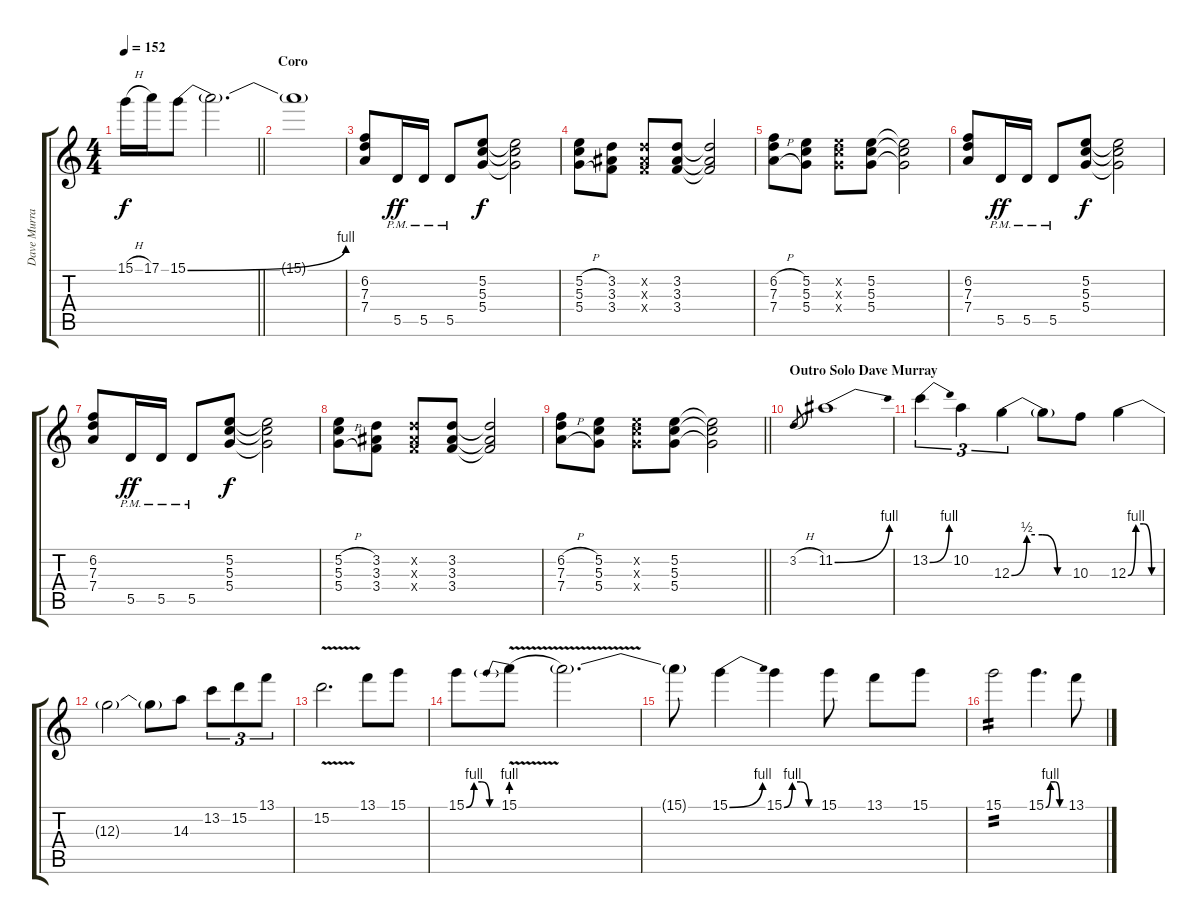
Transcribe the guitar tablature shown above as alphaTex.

\track ("Dave Murray" "Dave Murra") {instrument distortionguitar}
\staff {score tabs}
\tuning (E4 B3 G3 D3 A2 E2) {hide}
\ts (4 4)
\tempo 152
\clef g2
\barLineRight lightlight
\ks c
15.1{h}.16{dy f} 17.1.16 15.1{be (bend 0 0 60 4)}.8 15.1{t}.2{d} |
\section ("" "Coro")
15.1{t}.1{volume 11} |
(6.2 7.3 7.4).8{volume 11} 5.5{pm}.16{dy ff} 5.5{pm}.16 5.5{pm}.8 (5.2 5.3 5.4).8{dy f} (5.2{t} 5.3{t} 5.4{t}).2 |
(5.2{h} 5.3{h} 5.4{h}).8 (3.2 3.3 3.4).8 (3.2{x} 3.3{x} 3.4{x}).8 (3.2 3.3 3.4).8 (3.2{t} 3.3{t} 3.4{t}).2 |
(6.2{h} 7.3{h} 7.4{h}).8 (5.2 5.3 5.4).8 (5.2{x} 5.3{x} 5.4{x}).8 (5.2 5.3 5.4).8 (5.2{t} 5.3{t} 5.4{t}).2 |
(6.2 7.3 7.4).8 5.5{pm}.16{dy ff} 5.5{pm}.16 5.5{pm}.8 (5.2 5.3 5.4).8{dy f} (5.2{t} 5.3{t} 5.4{t}).2 |
(6.2 7.3 7.4).8 5.5{pm}.16{dy ff} 5.5{pm}.16 5.5{pm}.8 (5.2 5.3 5.4).8{dy f} (5.2{t} 5.3{t} 5.4{t}).2 |
(5.2{h} 5.3{h} 5.4{h}).8 (3.2 3.3 3.4).8 (3.2{x} 3.3{x} 3.4{x}).8 (3.2 3.3 3.4).8 (3.2{t} 3.3{t} 3.4{t}).2 |
\barLineRight lightlight
(6.2{h} 7.3{h} 7.4{h}).8 (5.2 5.3 5.4).8 (5.2{x} 5.3{x} 5.4{x}).8 (5.2 5.3 5.4).8 (5.2{t} 5.3{t} 5.4{t}).2 |
\section ("" "Outro Solo Dave Murray")
3.2{h}.8{gr} 11.2{be (bend 0 0 60 4)}.1{volume 16} |
13.2{be (bend 0 0 60 4)}.4{tu (3 2)} 10.2.4{tu (3 2)} 12.3{be (custom 0 0 15 2 30 2 45 0 60 0)}.4{tu (3 2)} 12.3{t}.8 10.3.8 12.3{be (custom 0 0 15 4 30 4 45 0 60 0)}.4 |
12.3{t}.2 12.3{t}.8 14.3.8 13.2.8{tu (3 2)} 15.2.8{tu (3 2)} 13.1.8{tu (3 2)} |
15.2{v}.2{d} 13.1.8 15.1.8 |
15.1{be (custom 0 0 15 4 30 4 45 0 60 0)}.8 15.1{be (prebend 0 4 60 4) v}.8 15.1{t}.2{d} |
15.1{t}.8 15.1{be (bend 0 0 60 4)}.4 15.1{be (custom 0 0 15 4 30 4 45 0 60 0)}.4 15.1.8 13.1.8 15.1.8 |
15.1.2{tp 2} 15.1{be (custom 0 0 15 4 30 4 45 0 60 0)}.4{d} 13.1.8
